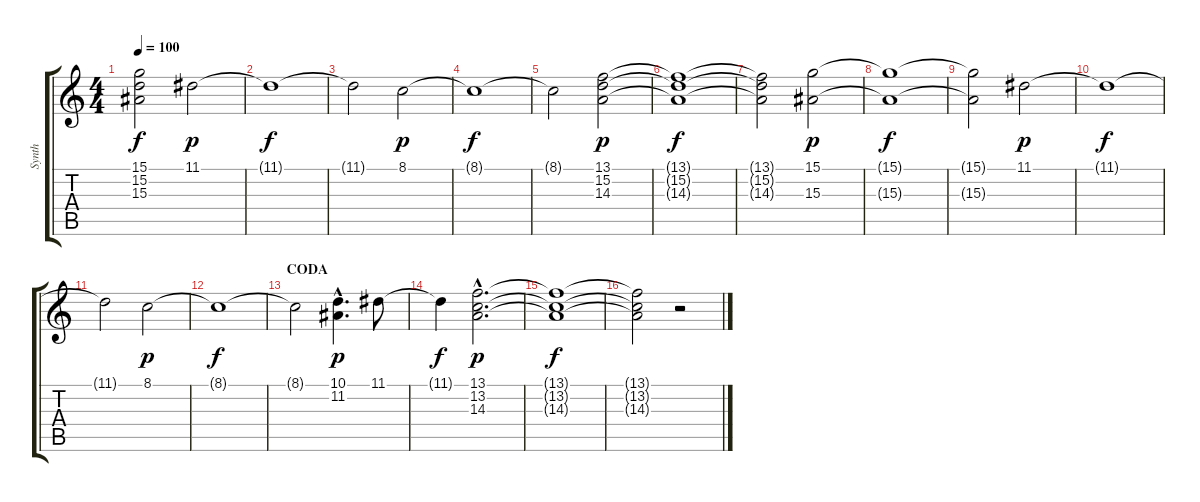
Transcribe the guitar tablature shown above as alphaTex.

\track ("Synth" "Synth") {instrument synthstrings2}
\staff {score tabs}
\tuning (E4 B3 G3 D3 A2 E2) {hide}
\ts (4 4)
\tempo 100
\clef g2
\ks c
(15.1{t} 15.2{t} 15.3{t}).2{dy f} 11.1.2{dy p} |
11.1{t}.1{dy f} |
11.1{t}.2 8.1.2{dy p} |
8.1{t}.1{dy f} |
8.1{t}.2 (13.1 15.2 14.3).2{dy p} |
(13.1{t} 15.2{t} 14.3{t}).1{dy f} |
(13.1{t} 15.2{t} 14.3{t}).2 (15.1 15.3).2{dy p} |
(15.1{t} 15.3{t}).1{dy f} |
(15.1{t} 15.3{t}).2 11.1.2{dy p} |
11.1{t}.1{dy f} |
11.1{t}.2 8.1.2{dy p} |
8.1{t}.1{dy f} |
\section ("" "CODA")
8.1{t}.2 (10.1{hac} 11.2{hac}).4{d dy p} 11.1.8 |
11.1{t}.4{dy f} (13.1{hac} 13.2{hac} 14.3{hac}).2{d dy p} |
(13.1{t} 13.2{t} 14.3{t}).1{dy f} |
(13.1{t} 13.2{t} 14.3{t}).2 r.2
